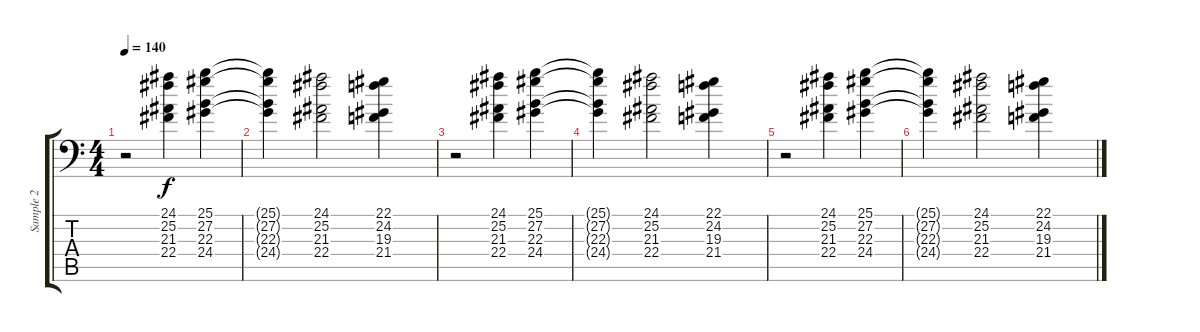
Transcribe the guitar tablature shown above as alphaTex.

\track ("Sample 2" "Sample 2") {instrument stringensemble1}
\staff {score tabs}
\tuning (Bb3 F3 Db3 Ab2 Eb2 Bb1) {hide}
\ts (4 4)
\tempo 140
\clef f4
\ks c
r.2{dy f} (24.1 25.2 21.3 22.4).4 (25.1 27.2 22.3 24.4).4 |
(25.1{t} 27.2{t} 22.3{t} 24.4{t}).4 (24.1 25.2 21.3 22.4).2 (22.1 24.2 19.3 21.4).4 |
r.2 (24.1 25.2 21.3 22.4).4 (25.1 27.2 22.3 24.4).4 |
(25.1{t} 27.2{t} 22.3{t} 24.4{t}).4 (24.1 25.2 21.3 22.4).2 (22.1 24.2 19.3 21.4).4 |
r.2 (24.1 25.2 21.3 22.4).4 (25.1 27.2 22.3 24.4).4 |
(25.1{t} 27.2{t} 22.3{t} 24.4{t}).4 (24.1 25.2 21.3 22.4).2 (22.1 24.2 19.3 21.4).4
